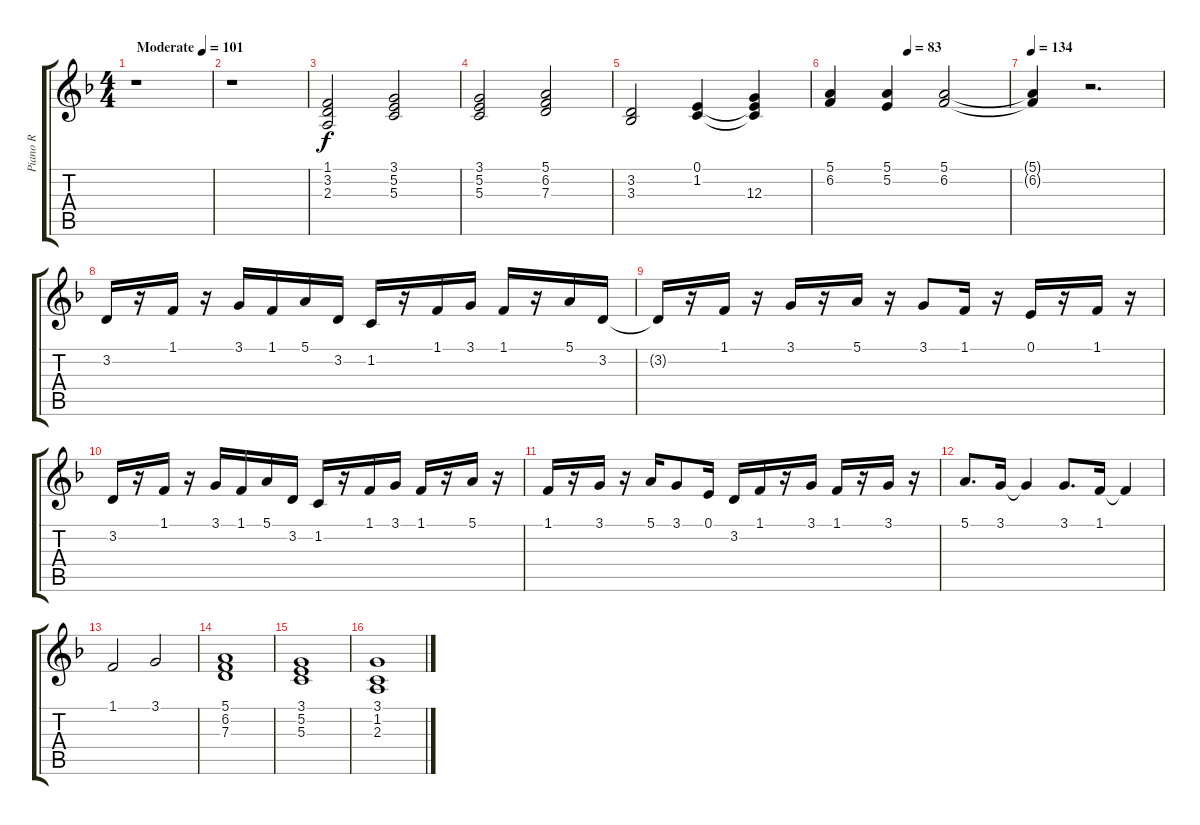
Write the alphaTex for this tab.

\track ("Piano R" "Piano R") {instrument brightacousticpiano}
\staff {score tabs}
\tuning (E4 B3 G3 D3 A2 E2) {hide}
\ts (4 4)
\tempo (101 "Moderate")
\clef g2
\ks f
r.1{dy f volume 12 balance 7 instrument brightacousticpiano} |
r.1 |
(1.1 3.2 2.3).2 (3.1 5.2 5.3).2 |
(3.1 5.2 5.3).2 (5.1 6.2 7.3).2 |
(3.2 3.3).2 (0.1 1.2).4 (0.1{t} 1.2{t} 12.3).4 |
\tempo (83 0.4375)
(5.1 6.2).4 (5.1 5.2).4 (5.1 6.2).2 |
\tempo 134
(5.1{t} 6.2{t}).4 r.2{d} |
3.2.16{volume 8 instrument electricpiano2} r.16 1.1.16 r.16 3.1.16 1.1.16 5.1.16 3.2.16 1.2.16 r.16 1.1.16 3.1.16 1.1.16 r.16 5.1.16 3.2.16 |
3.2{t}.16 r.16 1.1.16 r.16 3.1.16 r.16 5.1.16 r.16 3.1.8 1.1.16 r.16 0.1.16 r.16 1.1.16 r.16 |
3.2.16 r.16 1.1.16 r.16 3.1.16 1.1.16 5.1.16 3.2.16 1.2.16 r.16 1.1.16 3.1.16 1.1.16 r.16 5.1.16 r.16 |
1.1.16 r.16 3.1.16 r.16 5.1.16 3.1.8 0.1.16 3.2.16 1.1.16 r.16 3.1.16 1.1.16 r.16 3.1.16 r.16 |
5.1.8{d} 3.1.16 3.1{t}.4 3.1.8{d} 1.1.16 1.1{t}.4 |
1.1.2 3.1.2 |
(5.1 6.2 7.3).1 |
(3.1 5.2 5.3).1 |
(3.1 1.2 2.3).1
